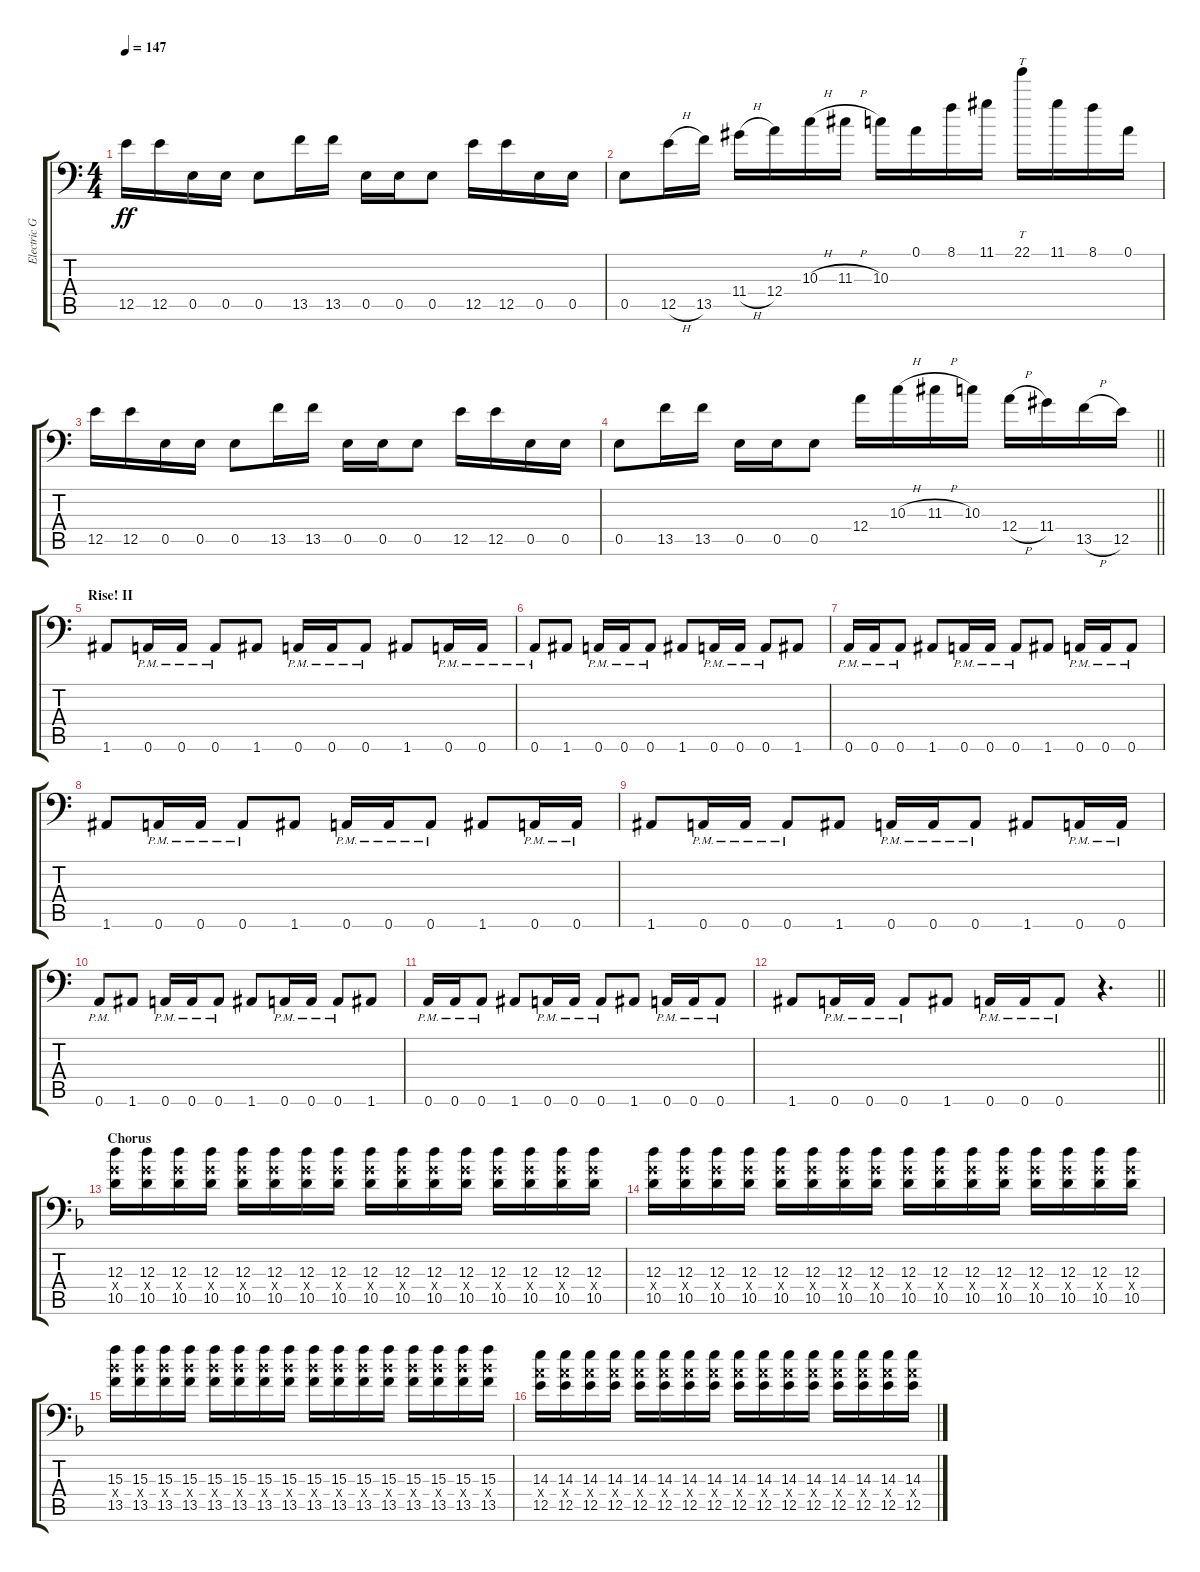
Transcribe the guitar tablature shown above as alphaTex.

\track ("Electric Guitar 2" "Electric G") {instrument overdrivenguitar}
\staff {score tabs}
\tuning (A3 Gb3 D3 A2 E2 A1) {hide}
\ts (4 4)
\tempo 147
\clef f4
\ks aminor
12.5.16{dy ff} 12.5.16 0.5.16 0.5.16 0.5.8 13.5.16 13.5.16 0.5.16 0.5.16 0.5.8 12.5.16 12.5.16 0.5.16 0.5.16 |
0.5.8 12.5{h}.16 13.5.16 11.4{h}.16 12.4.16 10.3{h}.16 11.3{h}.16 10.3.16 0.1.16 8.1.16 11.1.16 22.1.16{tt} 11.1.16 8.1.16 0.1.16 |
12.5.16 12.5.16 0.5.16 0.5.16 0.5.8 13.5.16 13.5.16 0.5.16 0.5.16 0.5.8 12.5.16 12.5.16 0.5.16 0.5.16 |
\barLineRight lightlight
0.5.8 13.5.16 13.5.16 0.5.16 0.5.16 0.5.8 12.4.16 10.3{h}.16 11.3{h}.16 10.3.16 12.4{h}.16 11.4.16 13.5{h}.16 12.5.16 |
\section ("" "Rise! II")
1.6.8 0.6{pm}.16 0.6{pm}.16 0.6{pm}.8 1.6.8 0.6{pm}.16 0.6{pm}.16 0.6{pm}.8 1.6.8 0.6{pm}.16 0.6{pm}.16 |
0.6{pm}.8 1.6.8 0.6{pm}.16 0.6{pm}.16 0.6{pm}.8 1.6.8 0.6{pm}.16 0.6{pm}.16 0.6{pm}.8 1.6.8 |
0.6{pm}.16 0.6{pm}.16 0.6{pm}.8 1.6.8 0.6{pm}.16 0.6{pm}.16 0.6{pm}.8 1.6.8 0.6{pm}.16 0.6{pm}.16 0.6{pm}.8 |
1.6.8 0.6{pm}.16 0.6{pm}.16 0.6{pm}.8 1.6.8 0.6{pm}.16 0.6{pm}.16 0.6{pm}.8 1.6.8 0.6{pm}.16 0.6{pm}.16 |
1.6.8 0.6{pm}.16 0.6{pm}.16 0.6{pm}.8 1.6.8 0.6{pm}.16 0.6{pm}.16 0.6{pm}.8 1.6.8 0.6{pm}.16 0.6{pm}.16 |
0.6{pm}.8 1.6.8 0.6{pm}.16 0.6{pm}.16 0.6{pm}.8 1.6.8 0.6{pm}.16 0.6{pm}.16 0.6{pm}.8 1.6.8 |
0.6{pm}.16 0.6{pm}.16 0.6{pm}.8 1.6.8 0.6{pm}.16 0.6{pm}.16 0.6{pm}.8 1.6.8 0.6{pm}.16 0.6{pm}.16 0.6{pm}.8 |
\barLineRight lightlight
1.6.8 0.6{pm}.16 0.6{pm}.16 0.6{pm}.8 1.6.8 0.6{pm}.16 0.6{pm}.16 0.6{pm}.8 r.4{d} |
\section ("" "Chorus")
\ks dminor
(12.3 10.4{x} 10.5).16 (12.3 10.4{x} 10.5).16 (12.3 10.4{x} 10.5).16 (12.3 10.4{x} 10.5).16 (12.3 10.4{x} 10.5).16 (12.3 10.4{x} 10.5).16 (12.3 10.4{x} 10.5).16 (12.3 10.4{x} 10.5).16 (12.3 10.4{x} 10.5).16 (12.3 10.4{x} 10.5).16 (12.3 10.4{x} 10.5).16 (12.3 10.4{x} 10.5).16 (12.3 10.4{x} 10.5).16 (12.3 10.4{x} 10.5).16 (12.3 10.4{x} 10.5).16 (12.3 10.4{x} 10.5).16 |
(12.3 10.4{x} 10.5).16 (12.3 10.4{x} 10.5).16 (12.3 10.4{x} 10.5).16 (12.3 10.4{x} 10.5).16 (12.3 10.4{x} 10.5).16 (12.3 10.4{x} 10.5).16 (12.3 10.4{x} 10.5).16 (12.3 10.4{x} 10.5).16 (12.3 10.4{x} 10.5).16 (12.3 10.4{x} 10.5).16 (12.3 10.4{x} 10.5).16 (12.3 10.4{x} 10.5).16 (12.3 10.4{x} 10.5).16 (12.3 10.4{x} 10.5).16 (12.3 10.4{x} 10.5).16 (12.3 10.4{x} 10.5).16 |
(15.3 13.4{x} 13.5).16 (15.3 13.4{x} 13.5).16 (15.3 13.4{x} 13.5).16 (15.3 13.4{x} 13.5).16 (15.3 13.4{x} 13.5).16 (15.3 13.4{x} 13.5).16 (15.3 13.4{x} 13.5).16 (15.3 13.4{x} 13.5).16 (15.3 13.4{x} 13.5).16 (15.3 13.4{x} 13.5).16 (15.3 13.4{x} 13.5).16 (15.3 13.4{x} 13.5).16 (15.3 13.4{x} 13.5).16 (15.3 13.4{x} 13.5).16 (15.3 13.4{x} 13.5).16 (15.3 13.4{x} 13.5).16 |
(14.3 12.4{x} 12.5).16 (14.3 12.4{x} 12.5).16 (14.3 12.4{x} 12.5).16 (14.3 12.4{x} 12.5).16 (14.3 12.4{x} 12.5).16 (14.3 12.4{x} 12.5).16 (14.3 12.4{x} 12.5).16 (14.3 12.4{x} 12.5).16 (14.3 12.4{x} 12.5).16 (14.3 12.4{x} 12.5).16 (14.3 12.4{x} 12.5).16 (14.3 12.4{x} 12.5).16 (14.3 12.4{x} 12.5).16 (14.3 12.4{x} 12.5).16 (14.3 12.4{x} 12.5).16 (14.3 12.4{x} 12.5).16
